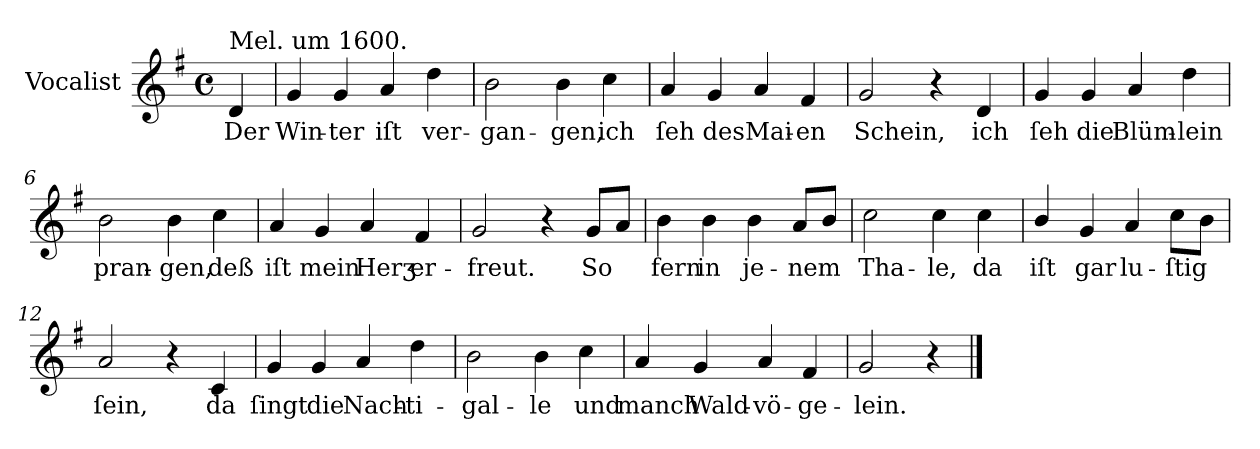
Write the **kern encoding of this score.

**kern	**text
*part1	*part1
*staff1	*staff1
*I"Vocalist	*
*k[f#]	*
*G:	*
*M4/4	*
*met(c)	*
=	=
!LO:TX:a:t=Mel. um 1600.	!
4d	Der
=1	=1
4g	Win-
4g	-ter
4a	iſt
4dd	ver-
=2	=2
2b	-gan-
4b	-gen,
4cc	ich
=3	=3
4a	ſeh
4g	des
4a	Mai-
4f#	-en
=4	=4
2g	Schein,
4r	.
4d	ich
=5	=5
4g	ſeh
4g	die
4a	Blüm-
4dd	-lein
=6	=6
2b	pran-
4b	-gen,
4cc	deß
=7	=7
4a	iſt
4g	mein
4a	Herʒ
4f#	er-
=8	=8
2g	-freut.
4r	.
8gL	So
8aJ	.
=9	=9
4b	fern
4b	in
4b	je-
8aL	-nem
8bJ	.
=10	=10
2cc	Tha-
4cc	-le,
4cc	da
=11	=11
4b/	iſt
4g	gar
4a	lu-
8ccL	-ſtig
8bJ	.
=12	=12
2a	ſein,
4r	.
4c	da
=13	=13
4g	ſingt
4g	die
4a	Nach-
4dd	-ti-
=14	=14
2b	-gal-
4b	-le
4cc	und
=15	=15
4a	manch
4g	Wald-
4a	-vö-
4f#	-ge-
=16	=16
2g	-lein.
4r	.
==	==
*-	*-
